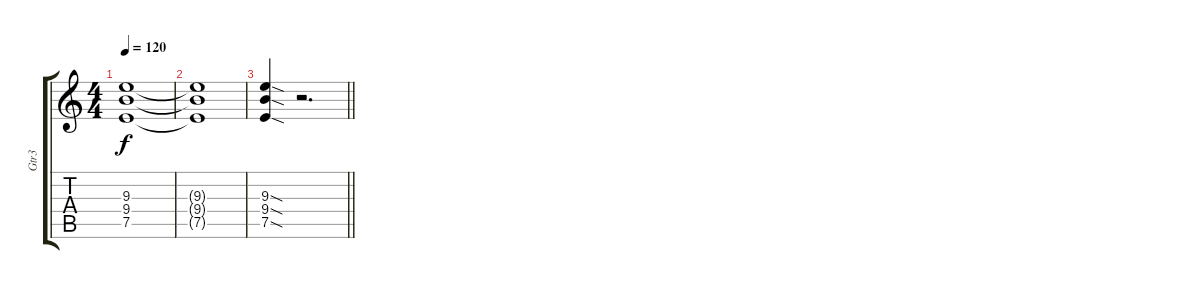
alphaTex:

\track ("Gtr3" "Gtr3") {instrument overdrivenguitar}
\staff {score tabs}
\tuning (E4 B3 G3 D3 A2 E2) {hide}
\ts (4 4)
\tempo 120
\clef g2
\ks c
(9.3 9.4 7.5).1{dy f} |
(9.3{t} 9.4{t} 7.5{t}).1 |
\barLineRight lightlight
(9.3{sod} 9.4{sod} 7.5{sod}).4 r.2{d}
